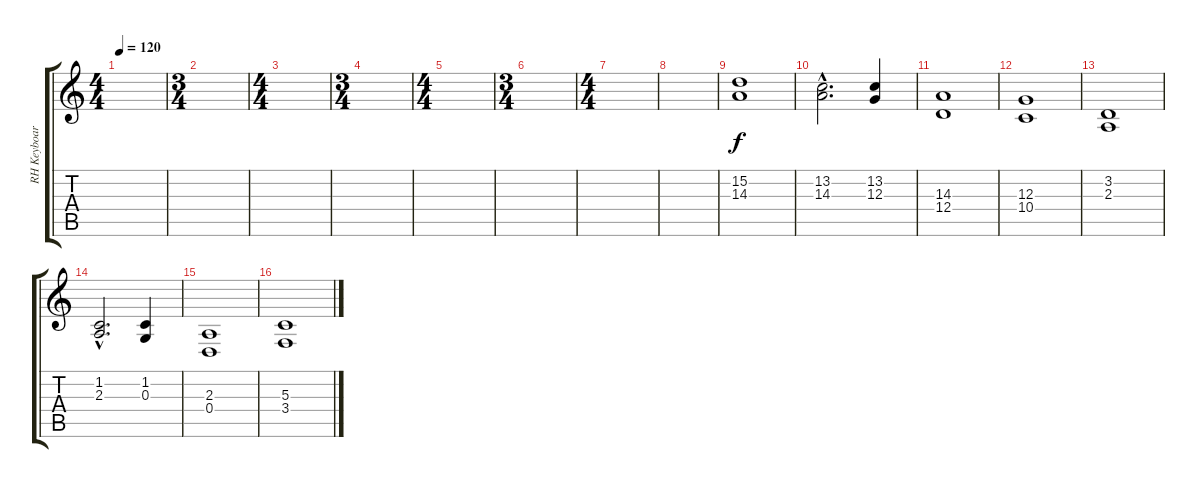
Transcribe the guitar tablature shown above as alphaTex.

\track ("RH Keyboard" "RH Keyboar") {instrument acousticgrandpiano}
\staff {score tabs}
\tuning (E4 B3 G3 D3 A2 E2) {hide}
\ts (4 4)
\tempo 120
\clef g2
\ks c
|
\ts (3 4)
|
\ts (4 4)
|
\ts (3 4)
|
\ts (4 4)
|
\ts (3 4)
|
\ts (4 4)
|
|
(15.2 14.3).1{volume 12 instrument rockorgan} |
(13.2{hac} 14.3{hac}).2{d} (13.2 12.3).4 |
(14.3 12.4).1 |
(12.3 10.4).1 |
(3.2 2.3).1{instrument rockorgan} |
(1.2{hac} 2.3{hac}).2{d} (1.2 0.3).4 |
(2.3 0.4).1 |
(5.3 3.4).1
